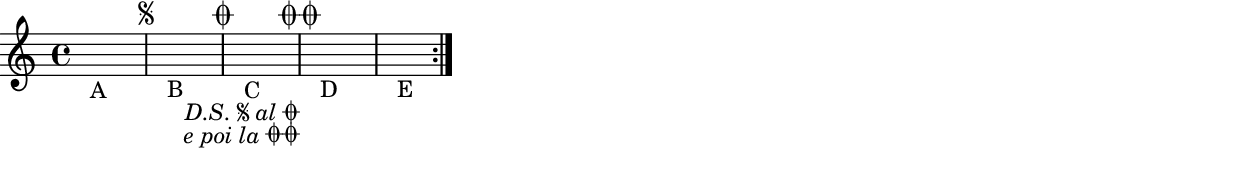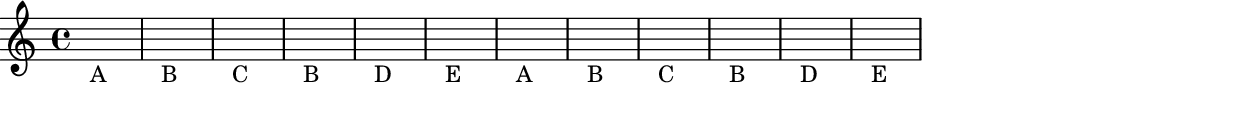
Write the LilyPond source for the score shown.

%% Generated by lilypond-book
%% Options: [exampleindent=10.16\mm,indent=0\mm,line-width=160\mm,paper-height=845.047\pt,paper-width=597.508\pt,papersize='(cons (* 597.508 pt) (* 845.047 pt))]
\include "lilypond-book-preamble.ly"


% ****************************************************************
% Start cut-&-pastable-section
% ****************************************************************

#(ly:set-option 'eps-box-padding 3.000000)



\paper {
  #(set-paper-size '(cons (* 597.508 pt) (* 845.047 pt)))
  indent = 0\mm
  line-width = 160\mm
  % offset the left padding, also add 1mm as lilypond creates cropped
  % images with a little space on the right
  line-width = #(- line-width (* mm  3.000000) (* mm 1))
}

\layout {
  
}




% ****************************************************************
% ly snippet:
% ****************************************************************
\sourcefilename "/lilypond-2.25.16/input/regression/repeat-segno-in-volta-middle.ly"
\sourcefileline 0
\version "2.23.6"

#(ly:set-option 'warning-as-error #t)

\header {
  texidoc="This tests a @code{\\repeat segno} inside and in the middle
of a @code{\\repeat volta}.  The music unfolds to ABCBDE ABCBDE."
}

piece = \new Voice \fixed c' {
  \repeat volta 2 {
    s1_"A"
    \repeat segno 2 {
      s1_"B"
      \alternative {
        s1_"C"
        s1_"D"
      }
    }
    s1_"E"
  }
}

\new Score { \piece }
\new Score { \unfoldRepeats \piece }



% ****************************************************************
% end ly snippet
% ****************************************************************
